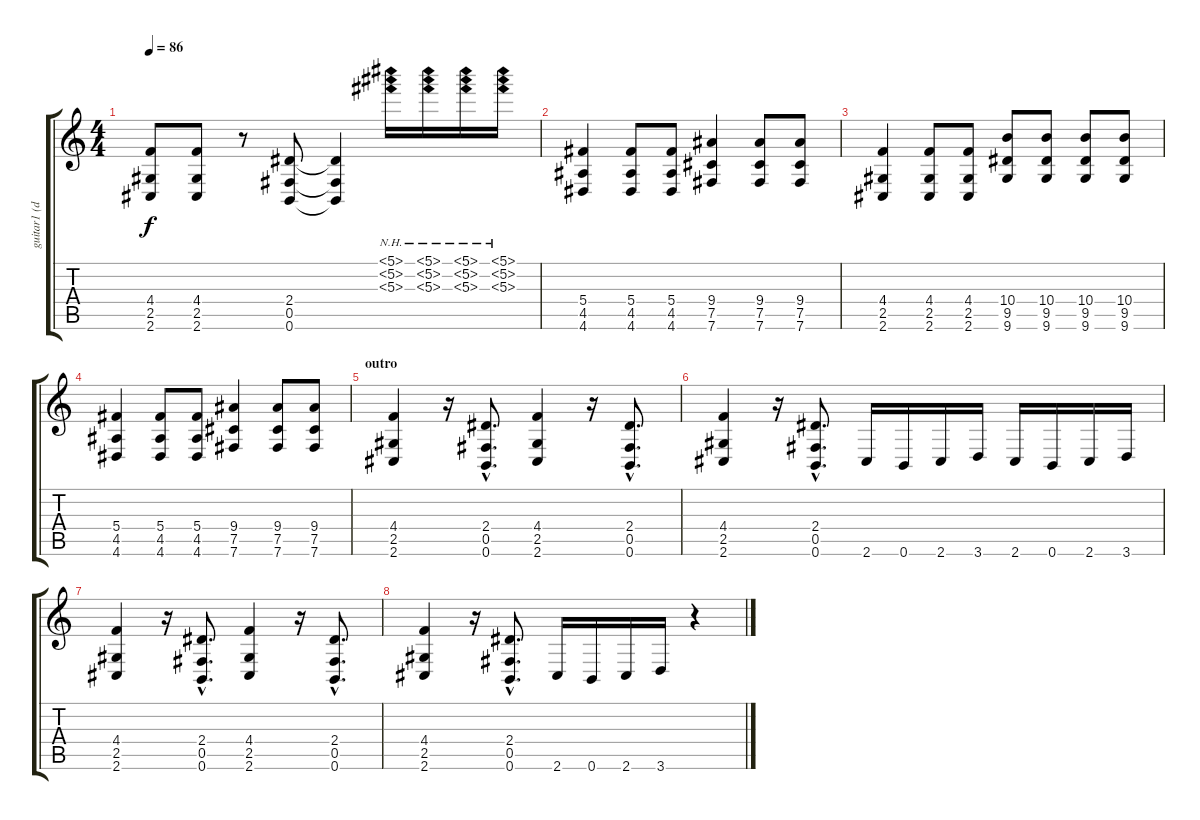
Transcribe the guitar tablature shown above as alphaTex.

\track ("guitar1 (dist)" "guitar1 (d") {instrument distortionguitar}
\staff {score tabs}
\tuning (Db4 Bb3 Gb3 Db3 Gb2 B1) {hide}
\ts (4 4)
\tempo 86
\clef g2
\ks c
(4.4 2.5 2.6).8{dy f} (4.4 2.5 2.6).8 r.8 (2.4 0.5 0.6).8 (2.4{t} 0.5{t} 0.6{t}).4 (5.1{nh} 5.2{nh} 5.3{nh}).16 (5.1{nh} 5.2{nh} 5.3{nh}).16 (5.1{nh} 5.2{nh} 5.3{nh}).16 (5.1{nh} 5.2{nh} 5.3{nh}).16 |
(5.4 4.5 4.6).4 (5.4 4.5 4.6).8 (5.4 4.5 4.6).8 (9.4 7.5 7.6).4 (9.4 7.5 7.6).8 (9.4 7.5 7.6).8 |
(4.4 2.5 2.6).4 (4.4 2.5 2.6).8 (4.4 2.5 2.6).8 (10.4 9.5 9.6).8 (10.4 9.5 9.6).8 (10.4 9.5 9.6).8 (10.4 9.5 9.6).8 |
(5.4 4.5 4.6).4 (5.4 4.5 4.6).8 (5.4 4.5 4.6).8 (9.4 7.5 7.6).4 (9.4 7.5 7.6).8 (9.4 7.5 7.6).8 |
\section ("" "outro")
(4.4 2.5 2.6).4{balance 4} r.16 (2.4{hac} 0.5{hac} 0.6{hac}).8{d} (4.4 2.5 2.6).4 r.16 (2.4{hac} 0.5{hac} 0.6{hac}).8{d} |
(4.4 2.5 2.6).4 r.16 (2.4{hac} 0.5{hac} 0.6{hac}).8{d} 2.6.16 0.6.16 2.6.16 3.6.16 2.6.16 0.6.16 2.6.16 3.6.16 |
(4.4 2.5 2.6).4 r.16 (2.4{hac} 0.5{hac} 0.6{hac}).8{d} (4.4 2.5 2.6).4 r.16 (2.4{hac} 0.5{hac} 0.6{hac}).8{d} |
(4.4 2.5 2.6).4 r.16 (2.4{hac} 0.5{hac} 0.6{hac}).8{d} 2.6.16 0.6.16 2.6.16 3.6.16 r.4
